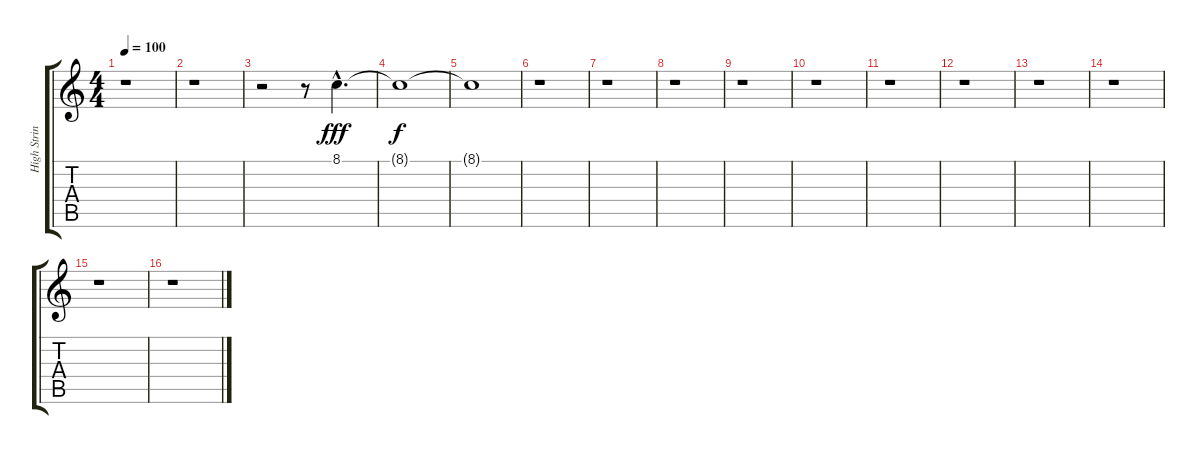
\track ("High Strings" "High Strin") {instrument cello}
\staff {score tabs}
\tuning (E4 B3 G3 D3 A2 E2) {hide}
\ts (4 4)
\tempo 100
\clef g2
\ks c
r.1{dy fff instrument cello} |
r.1 |
r.2 r.8 8.1{hac}.4{d instrument stringensemble1} |
8.1{t}.1{dy f} |
8.1{t}.1 |
r.1 |
r.1 |
r.1 |
r.1 |
r.1 |
r.1 |
r.1 |
r.1 |
r.1 |
r.1 |
r.1
